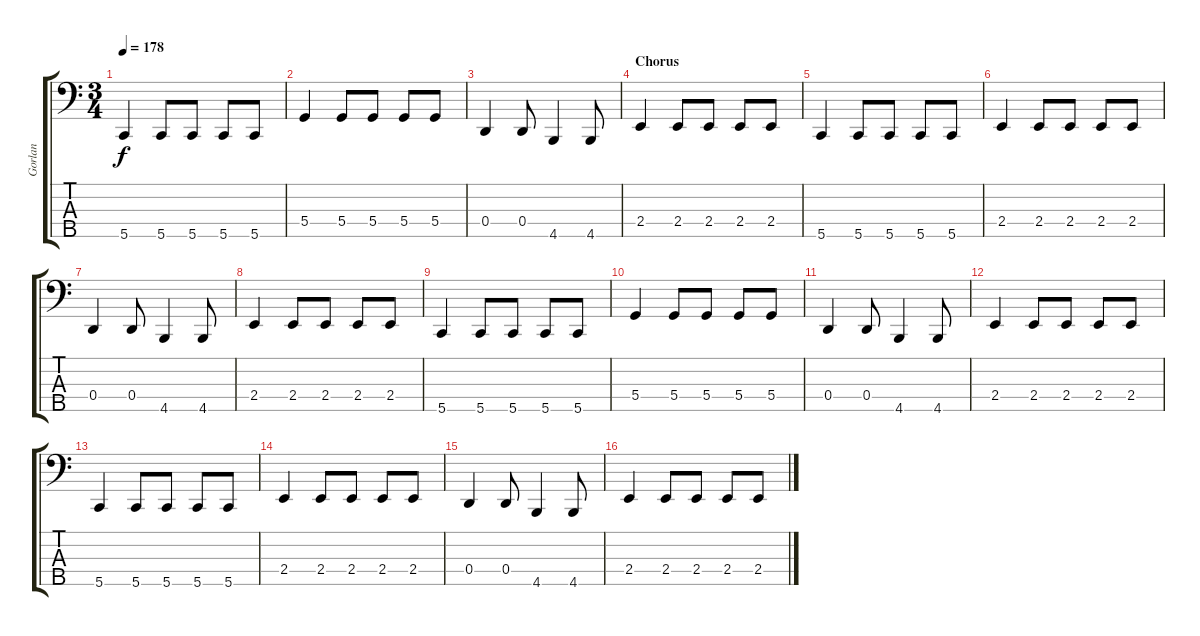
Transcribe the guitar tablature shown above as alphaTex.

\track ("Gorlan" "Gorlan") {instrument electricbasspick}
\staff {score tabs}
\tuning (F2 C2 G1 D1 G0) {hide}
\ts (3 4)
\tempo 178
\clef f4
\ks c
5.5.4{dy f} 5.5.8 5.5.8 5.5.8 5.5.8 |
5.4.4 5.4.8 5.4.8 5.4.8 5.4.8 |
0.4.4 0.4.8 4.5.4 4.5.8 |
\section ("" "Chorus")
2.4.4 2.4.8 2.4.8 2.4.8 2.4.8 |
5.5.4 5.5.8 5.5.8 5.5.8 5.5.8 |
2.4.4 2.4.8 2.4.8 2.4.8 2.4.8 |
0.4.4 0.4.8 4.5.4 4.5.8 |
2.4.4 2.4.8 2.4.8 2.4.8 2.4.8 |
5.5.4 5.5.8 5.5.8 5.5.8 5.5.8 |
5.4.4 5.4.8 5.4.8 5.4.8 5.4.8 |
0.4.4 0.4.8 4.5.4 4.5.8 |
2.4.4 2.4.8 2.4.8 2.4.8 2.4.8 |
5.5.4 5.5.8 5.5.8 5.5.8 5.5.8 |
2.4.4 2.4.8 2.4.8 2.4.8 2.4.8 |
0.4.4 0.4.8 4.5.4 4.5.8 |
2.4.4 2.4.8 2.4.8 2.4.8 2.4.8
